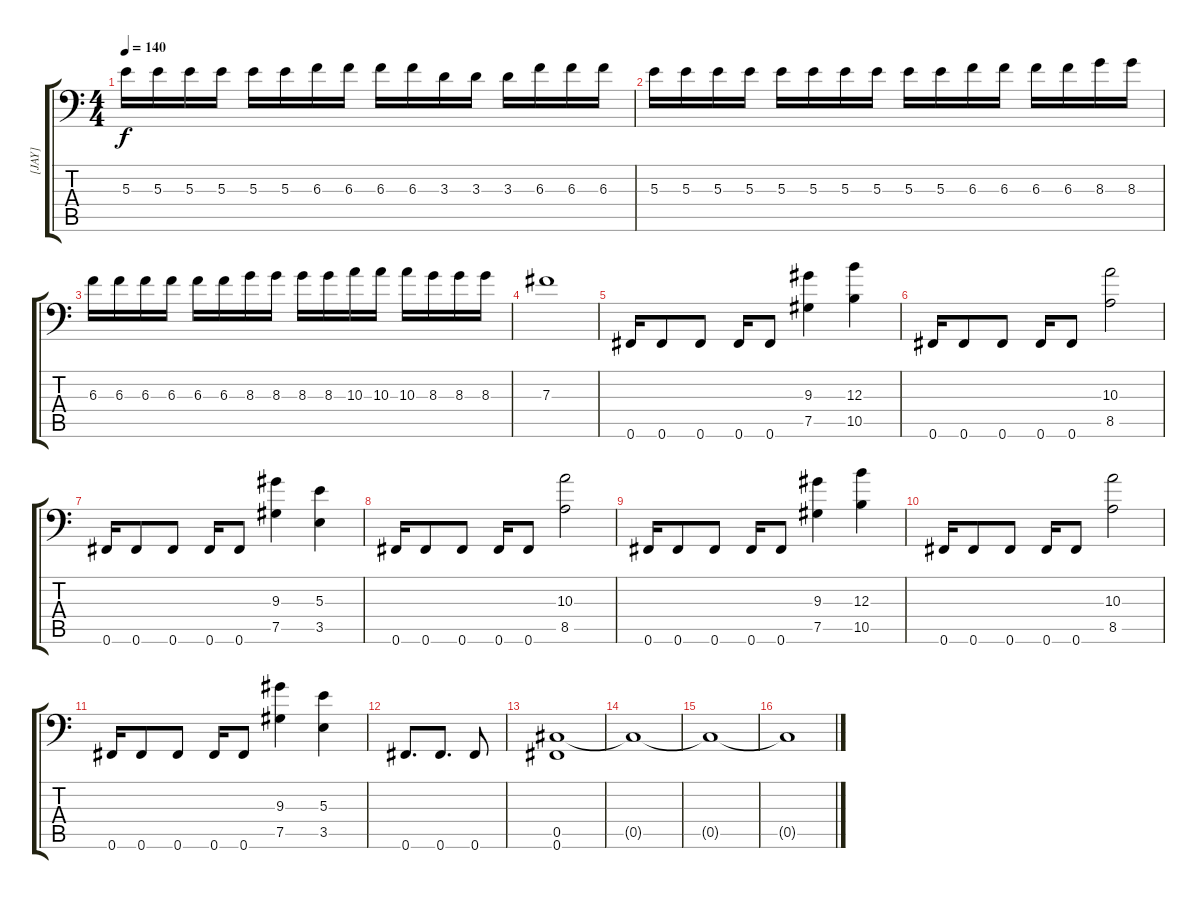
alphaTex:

\track ("[JAY]" "[JAY]") {instrument overdrivenguitar}
\staff {score tabs}
\tuning (Ab3 Eb3 B2 Gb2 Db2 Gb1) {hide}
\ts (4 4)
\tempo 140
\clef f4
\ks c
5.3.16{dy f} 5.3.16 5.3.16 5.3.16 5.3.16 5.3.16 6.3.16 6.3.16 6.3.16 6.3.16 3.3.16 3.3.16 3.3.16 6.3.16 6.3.16 6.3.16 |
5.3.16 5.3.16 5.3.16 5.3.16 5.3.16 5.3.16 5.3.16 5.3.16 5.3.16 5.3.16 6.3.16 6.3.16 6.3.16 6.3.16 8.3.16 8.3.16 |
6.3.16 6.3.16 6.3.16 6.3.16 6.3.16 6.3.16 8.3.16 8.3.16 8.3.16 8.3.16 10.3.16 10.3.16 10.3.16 8.3.16 8.3.16 8.3.16 |
7.3.1 |
0.6.16 0.6.8 0.6.8 0.6.16 0.6.8 (9.3 7.5).4 (12.3 10.5).4 |
0.6.16 0.6.8 0.6.8 0.6.16 0.6.8 (10.3 8.5).2 |
0.6.16 0.6.8 0.6.8 0.6.16 0.6.8 (9.3 7.5).4 (5.3 3.5).4 |
0.6.16 0.6.8 0.6.8 0.6.16 0.6.8 (10.3 8.5).2 |
0.6.16 0.6.8 0.6.8 0.6.16 0.6.8 (9.3 7.5).4 (12.3 10.5).4 |
0.6.16 0.6.8 0.6.8 0.6.16 0.6.8 (10.3 8.5).2 |
0.6.16 0.6.8 0.6.8 0.6.16 0.6.8 (9.3 7.5).4 (5.3 3.5).4 |
0.6.8{d} 0.6.8{d} 0.6.8 |
(0.5 0.6).1 |
0.5{t}.1 |
0.5{t}.1 |
0.5{t}.1
